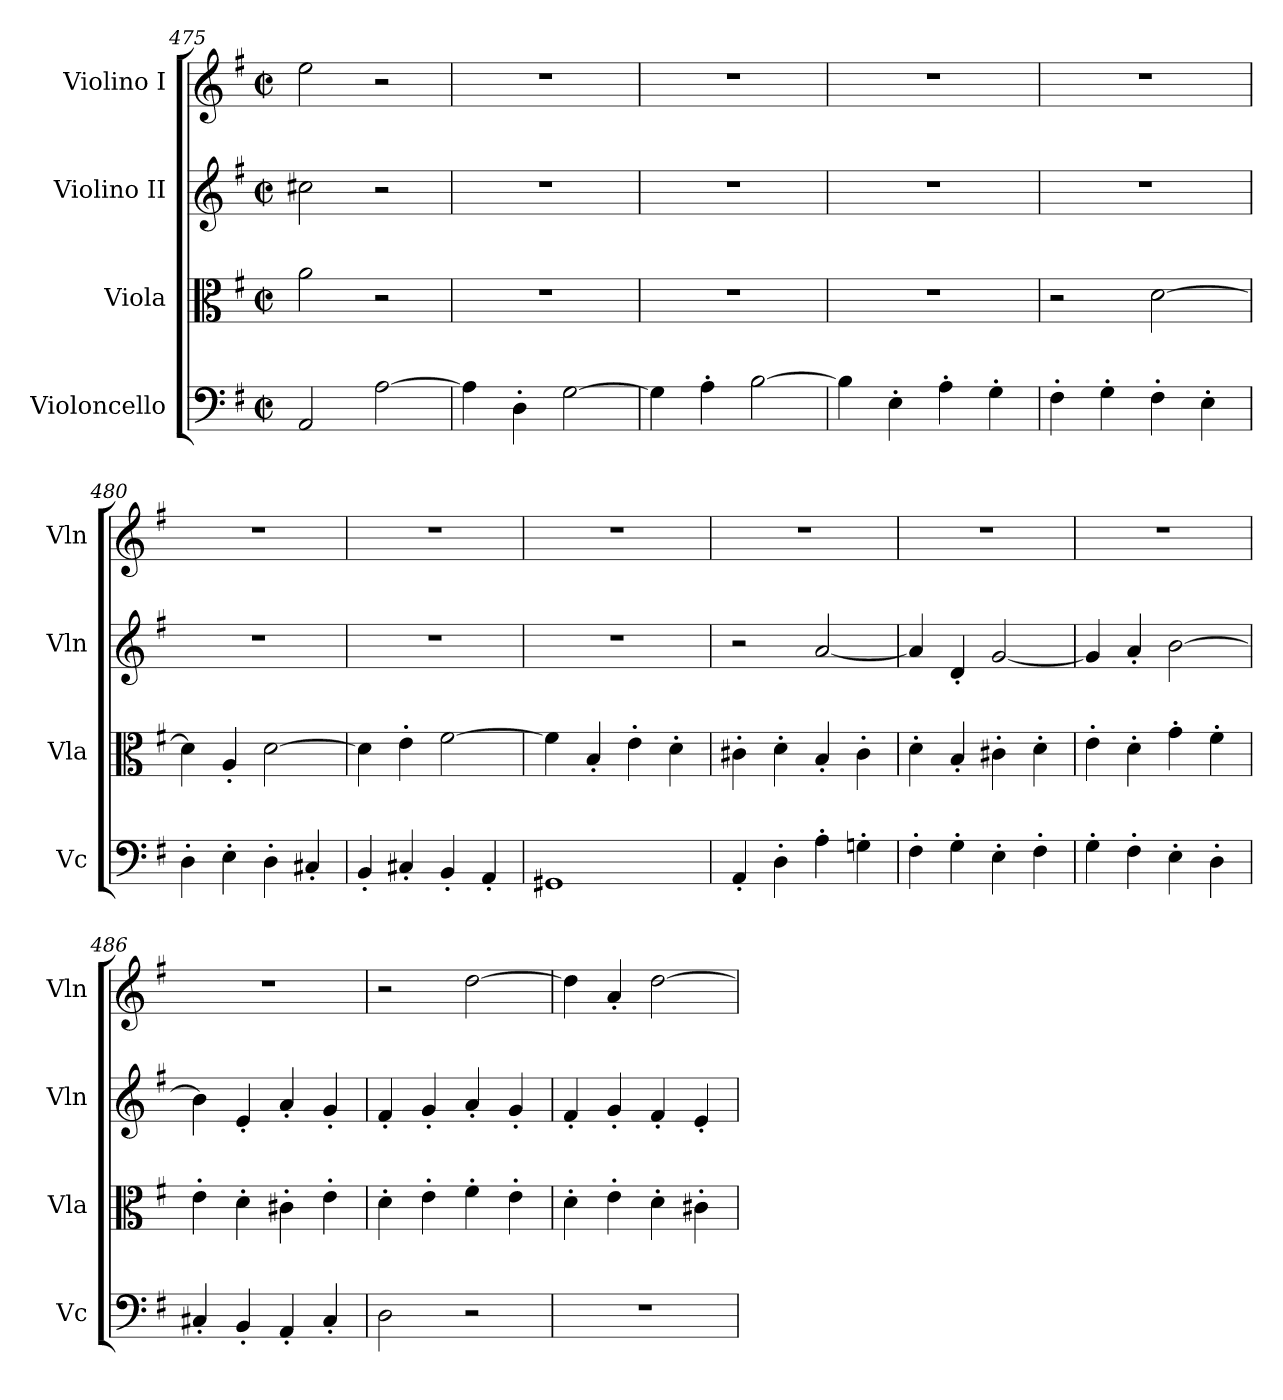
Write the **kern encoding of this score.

**kern	**kern	**kern	**kern
*part4	*part3	*part2	*part1
*staff4	*staff3	*staff2	*staff1
*I"Violoncello	*I"Viola	*I"Violino II	*I"Violino I
*I'Vc	*I'Vla	*I'Vln	*I'Vln
*clefF4	*clefC3	*clefG2	*clefG2
*k[f#]	*k[f#]	*k[f#]	*k[f#]
*M2/2	*M2/2	*M2/2	*M2/2
*met(c|)	*met(c|)	*met(c|)	*met(c|)
=475	=475	=475	=475
2AA	2a	2cc#X	2ee
[2A	2r	2r	2r
=476	=476	=476	=476
4A]	1r	1r	1r
4D'	.	.	.
[2G	.	.	.
=477	=477	=477	=477
4G]	1r	1r	1r
4A'	.	.	.
[2B	.	.	.
=478	=478	=478	=478
4B]	1r	1r	1r
4E'	.	.	.
4A'	.	.	.
4G'	.	.	.
=479	=479	=479	=479
4F#'	2r	1r	1r
4G'	.	.	.
4F#'	[2d	.	.
4E'	.	.	.
=480	=480	=480	=480
4D'	4d]	1r	1r
4E'	4A'	.	.
4D'	[2d	.	.
4C#X'	.	.	.
=481	=481	=481	=481
4BB'	4d]	1r	1r
4C#X'	4e'	.	.
4BB'	[2f#	.	.
4AA'	.	.	.
=482	=482	=482	=482
1GG#X	4f#]	1r	1r
.	4B'	.	.
.	4e'	.	.
.	4d'	.	.
=483	=483	=483	=483
4AA'	4c#X'	2r	1r
4D'	4d'	.	.
4A'	4B'	[2a	.
4Gn'	4c#'	.	.
=484	=484	=484	=484
4F#'	4d'	4a]	1r
4G'	4B'	4d'	.
4E'	4c#X'	[2g	.
4F#'	4d'	.	.
=485	=485	=485	=485
4G'	4e'	4g]	1r
4F#'	4d'	4a'	.
4E'	4g'	[2b	.
4D'	4f#'	.	.
=486	=486	=486	=486
4C#X'	4e'	4b]	1r
4BB'	4d'	4e'	.
4AA'	4c#X'	4a'	.
4C#'	4e'	4g'	.
=487	=487	=487	=487
2D	4d'	4f#'	2r
.	4e'	4g'	.
2r	4f#'	4a'	[2dd
.	4e'	4g'	.
=488	=488	=488	=488
1r	4d'	4f#'	4dd]
.	4e'	4g'	4a'
.	4d'	4f#'	[2dd
.	4c#X'	4e'	.
=	=	=	=
*-	*-	*-	*-
